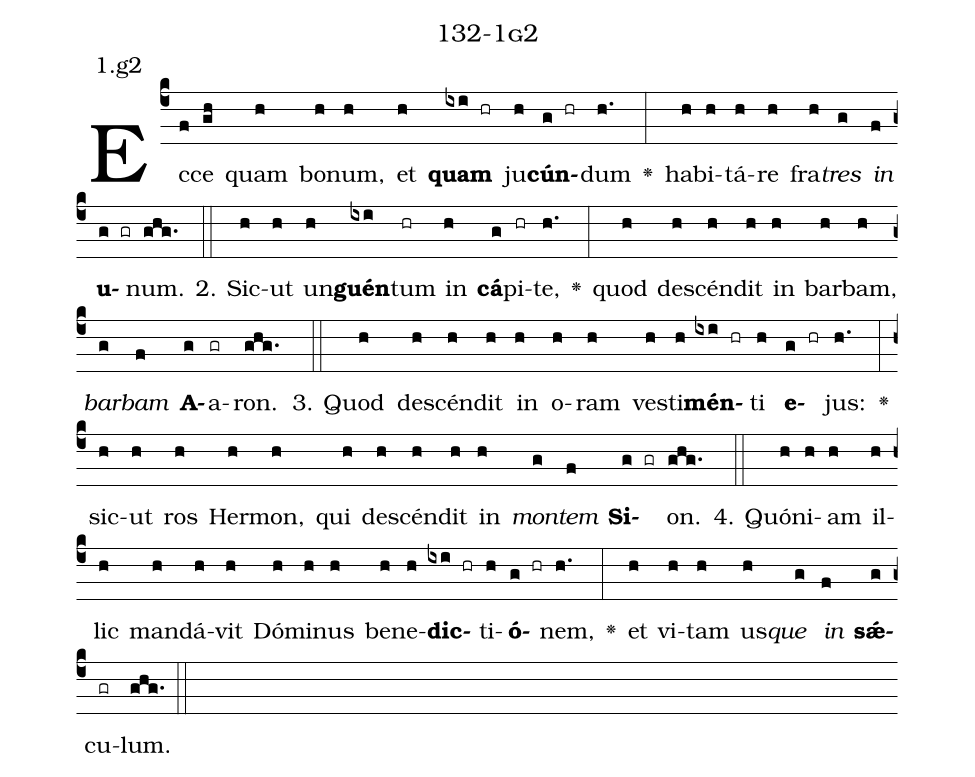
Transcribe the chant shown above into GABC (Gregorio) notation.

name: 132-1g2;
annotation: 1.g2;
%%
(c4)Ec(f)ce(gh) quam(h) bo(h)num,(h) et(h) <b>quam</b>(ixi hr) ju(h)<b>cún</b>(g hr)dum(h.) <v>\greheightstar</v>(:) ha(h)bi(h)tá(h)re(h) fra(h)<i>tres</i>(g) <i>in</i>(f) <b>u</b>(g gr)num.(ghg.) (::)
2. Sic(h)ut(h) un(h)<b>guén</b>(ixi)tum(hr) in(h) <b>cá</b>(g)pi(hr)te,(h.) <v>\greheightstar</v>(:) quod(h) de(h)scén(h)dit(h) in(h) bar(h)bam,(h) <i>bar</i>(g)<i>bam</i>(f) <b>A</b>(g)a(gr)ron.(ghg.) (::)
3. Quod(h) de(h)scén(h)dit(h) in(h) o(h)ram(h) ves(h)ti(h)<b>mén</b>(ixi hr)ti(h) <b>e</b>(g hr)jus:(h.) <v>\greheightstar</v>(:) sic(h)ut(h) ros(h) Her(h)mon,(h) qui(h) de(h)scén(h)dit(h) in(h) <i>mon</i>(g)<i>tem</i>(f) <b>Si</b>(g gr)on.(ghg.) (::)
4. Quón(h)i(h)am(h) il(h)lic(h) man(h)dá(h)vit(h) Dó(h)mi(h)nus(h) be(h)ne(h)<b>dic</b>(ixi hr)ti(h)<b>ó</b>(g hr)nem,(h.) <v>\greheightstar</v>(:) et(h) vi(h)tam(h) us(h)<i>que</i>(g) <i>in</i>(f) <b>sǽ</b>(g)cu(gr)lum.(ghg.) (::)
